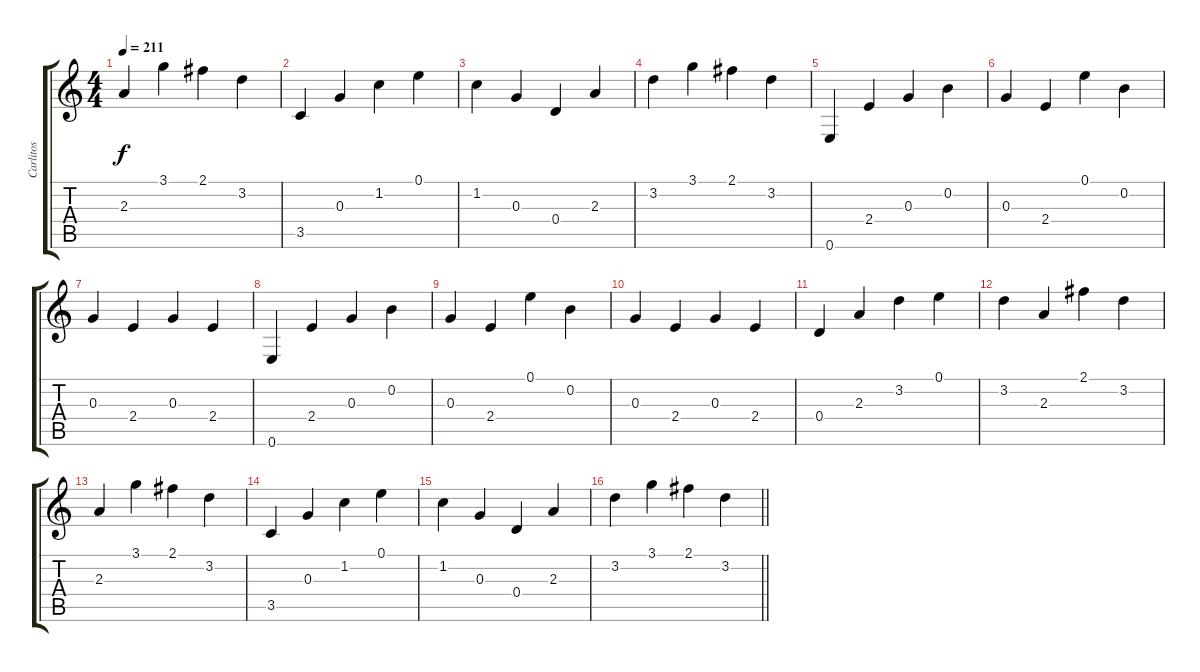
\track ("Carlitos " "Carlitos ") {instrument acousticguitarsteel}
\staff {score tabs}
\tuning (E4 B3 G3 D3 A2 E2) {hide}
\ts (4 4)
\tempo 211
\clef g2
\ks c
2.3.4{dy f} 3.1.4 2.1.4 3.2.4 |
3.5.4 0.3.4 1.2.4 0.1.4 |
1.2.4 0.3.4 0.4.4 2.3.4 |
3.2.4 3.1.4 2.1.4 3.2.4 |
0.6.4 2.4.4 0.3.4 0.2.4 |
0.3.4 2.4.4 0.1.4 0.2.4 |
0.3.4 2.4.4 0.3.4 2.4.4 |
0.6.4 2.4.4 0.3.4 0.2.4 |
0.3.4 2.4.4 0.1.4 0.2.4 |
0.3.4 2.4.4 0.3.4 2.4.4 |
0.4.4 2.3.4 3.2.4 0.1.4 |
3.2.4 2.3.4 2.1.4 3.2.4 |
2.3.4 3.1.4 2.1.4 3.2.4 |
3.5.4 0.3.4 1.2.4 0.1.4 |
1.2.4 0.3.4 0.4.4 2.3.4 |
\barLineRight lightlight
3.2.4 3.1.4 2.1.4 3.2.4
